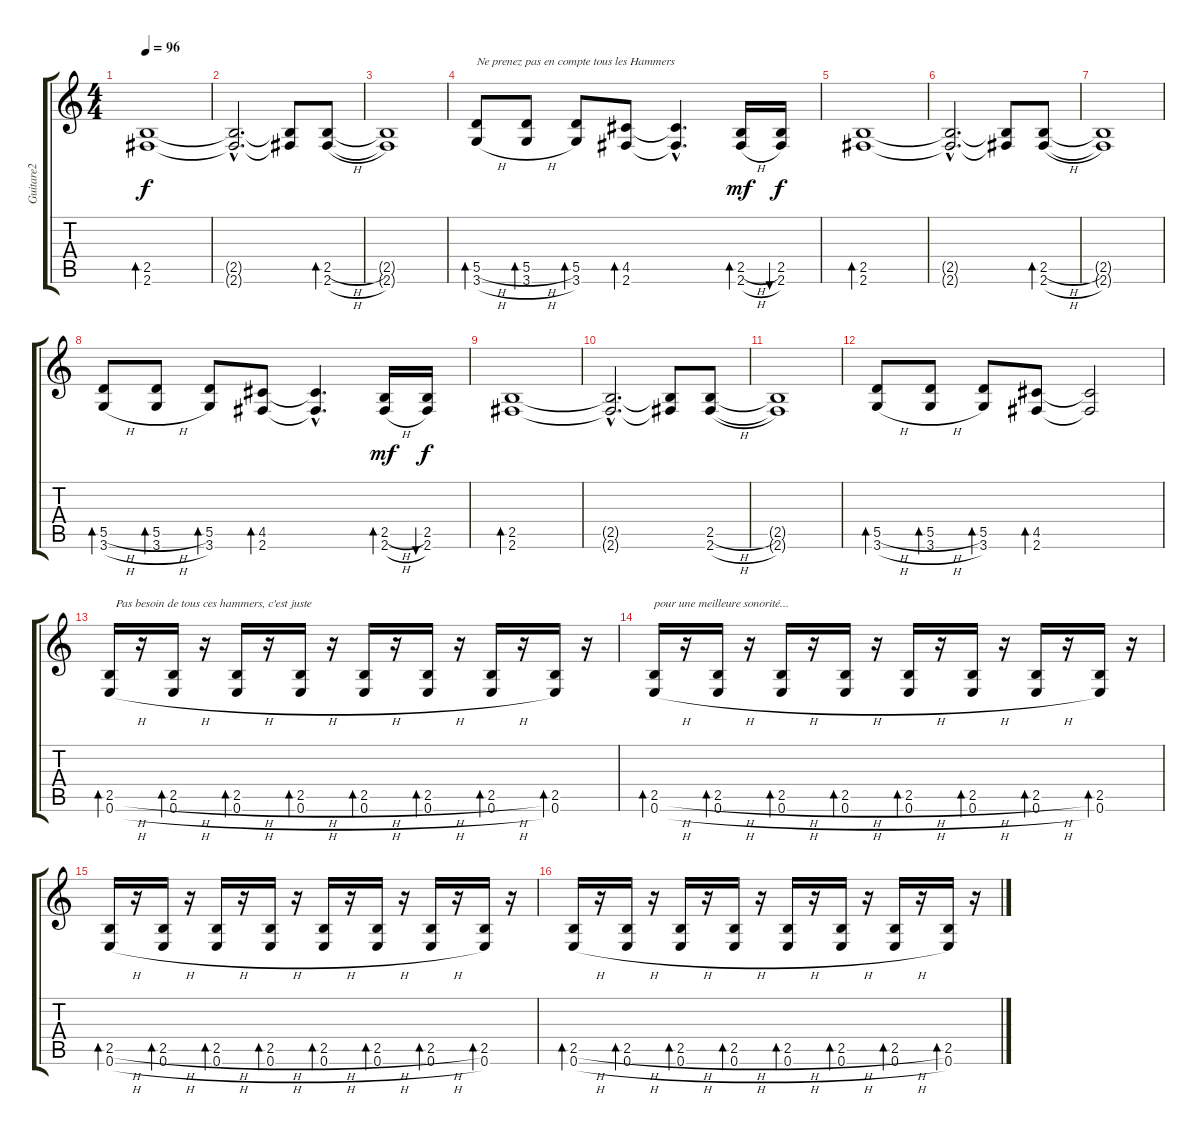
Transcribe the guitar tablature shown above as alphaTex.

\track ("Guitare2" "Guitare2") {instrument distortionguitar}
\staff {score tabs}
\tuning (E4 B3 G3 D3 A2 E2) {hide}
\ts (4 4)
\tempo 96
\clef g2
\ks c
(2.5 2.6).1{bd 60 dy f} |
(2.5{hac t} 2.6{hac t}).2{d} (2.5{t} 2.6{t}).8 (2.5{h} 2.6{h}).8{bd 60} |
(2.5{t} 2.6{t}).1 |
(5.5{h} 3.6{h}).8{bd 60 txt "Ne prenez pas en compte tous les Hammers"} (5.5{h} 3.6{h}).8{bd 60} (5.5 3.6).8{bd 60} (4.5 2.6).8{bd 60} (4.5{hac t} 2.6{hac t}).4{d} (2.5{h} 2.6{h}).16{bd 60 dy mf} (2.5 2.6).16{bu 60 dy f} |
(2.5 2.6).1{bd 60} |
(2.5{hac t} 2.6{hac t}).2{d} (2.5{t} 2.6{t}).8 (2.5{h} 2.6{h}).8{bd 60} |
(2.5{t} 2.6{t}).1 |
(5.5{h} 3.6{h}).8{bd 60} (5.5{h} 3.6{h}).8{bd 60} (5.5 3.6).8{bd 60} (4.5 2.6).8{bd 60 balance 8} (4.5{hac t} 2.6{hac t}).4{d} (2.5{h} 2.6{h}).16{bd 60 dy mf} (2.5 2.6).16{bu 60 dy f} |
(2.5 2.6).1{bd 60} |
(2.5{hac t} 2.6{hac t}).2{d} (2.5{t} 2.6{t}).8 (2.5{h} 2.6{h}).8{balance 0} |
(2.5{t} 2.6{t}).1 |
(5.5{h} 3.6{h}).8{bd 60} (5.5{h} 3.6{h}).8{bd 60} (5.5 3.6).8{bd 60} (4.5 2.6).8{bd 60} (4.5{t} 2.6{t}).2 |
(2.5{h} 0.6{h}).16{bd 60 txt "  Pas besoin de tous ces hammers, c'est juste"} r.16 (2.5{h} 0.6{h}).16{bd 60} r.16 (2.5{h} 0.6{h}).16{bd 60} r.16 (2.5{h} 0.6{h}).16{bd 60} r.16 (2.5{h} 0.6{h}).16{bd 60} r.16 (2.5{h} 0.6{h}).16{bd 60} r.16 (2.5{h} 0.6{h}).16{bd 60} r.16 (2.5 0.6).16{bd 60} r.16 |
(2.5{h} 0.6{h}).16{bd 60 txt "pour une meilleure sonorité..."} r.16 (2.5{h} 0.6{h}).16{bd 60} r.16 (2.5{h} 0.6{h}).16{bd 60} r.16 (2.5{h} 0.6{h}).16{bd 60} r.16 (2.5{h} 0.6{h}).16{bd 60} r.16 (2.5{h} 0.6{h}).16{bd 60} r.16 (2.5{h} 0.6{h}).16{bd 60} r.16 (2.5 0.6).16{bd 60} r.16 |
(2.5{h} 0.6{h}).16{bd 60} r.16 (2.5{h} 0.6{h}).16{bd 60} r.16 (2.5{h} 0.6{h}).16{bd 60} r.16 (2.5{h} 0.6{h}).16{bd 60} r.16 (2.5{h} 0.6{h}).16{bd 60} r.16 (2.5{h} 0.6{h}).16{bd 60} r.16 (2.5{h} 0.6{h}).16{bd 60} r.16 (2.5 0.6).16{bd 60} r.16 |
(2.5{h} 0.6{h}).16{bd 60} r.16 (2.5{h} 0.6{h}).16{bd 60} r.16 (2.5{h} 0.6{h}).16{bd 60} r.16 (2.5{h} 0.6{h}).16{bd 60} r.16 (2.5{h} 0.6{h}).16{bd 60} r.16 (2.5{h} 0.6{h}).16{bd 60} r.16 (2.5{h} 0.6{h}).16{bd 60} r.16 (2.5 0.6).16{bd 60} r.16
